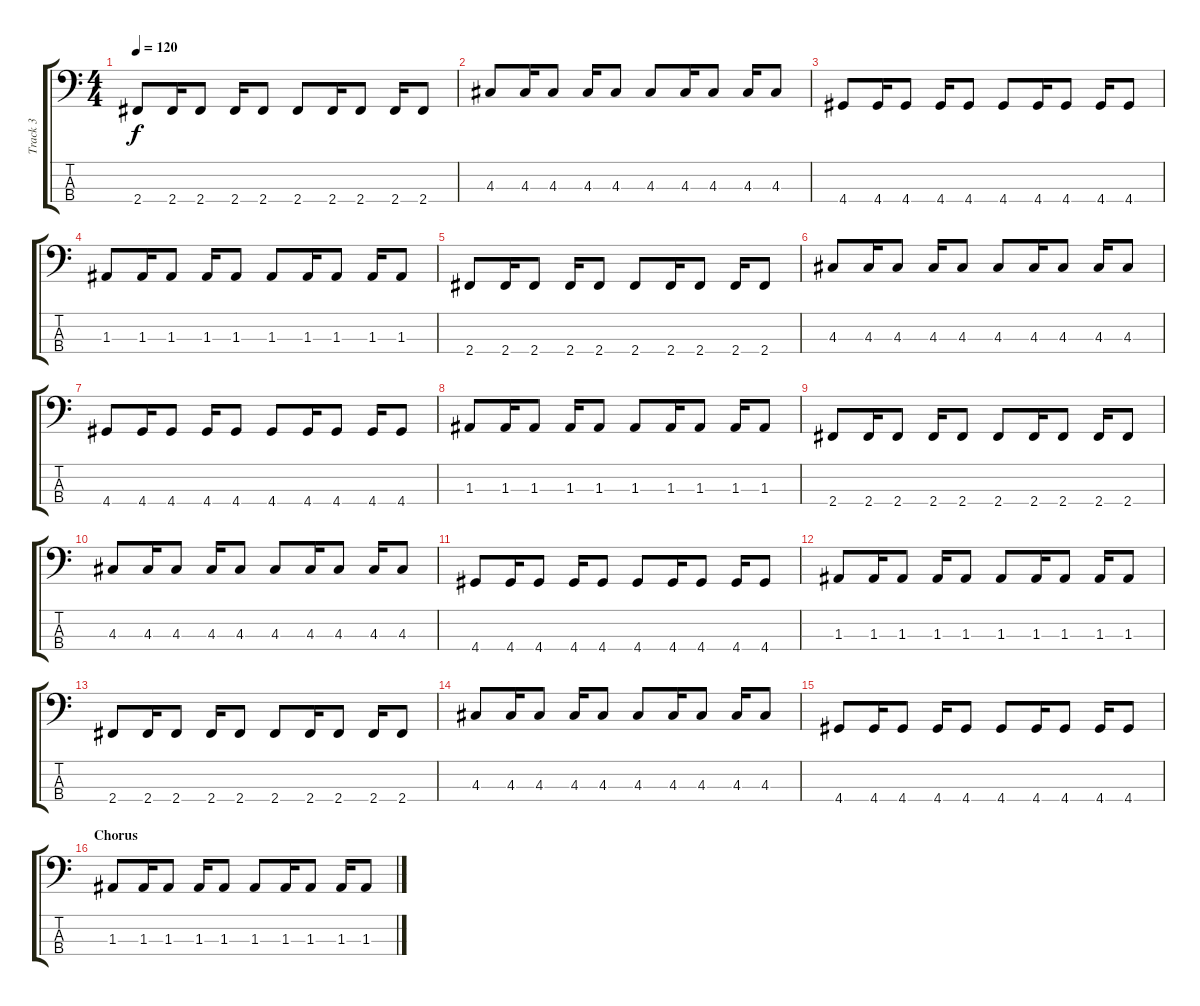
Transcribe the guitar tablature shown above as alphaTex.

\track ("Track 3" "Track 3") {instrument electricbassfinger}
\staff {score tabs}
\tuning (G2 D2 A1 E1) {hide}
\ts (4 4)
\tempo 120
\clef f4
\ks c
2.4.8{dy f} 2.4.16 2.4.8 2.4.16 2.4.8 2.4.8 2.4.16 2.4.8 2.4.16 2.4.8 |
4.3.8 4.3.16 4.3.8 4.3.16 4.3.8 4.3.8 4.3.16 4.3.8 4.3.16 4.3.8 |
4.4.8 4.4.16 4.4.8 4.4.16 4.4.8 4.4.8 4.4.16 4.4.8 4.4.16 4.4.8 |
1.3.8 1.3.16 1.3.8 1.3.16 1.3.8 1.3.8 1.3.16 1.3.8 1.3.16 1.3.8 |
2.4.8 2.4.16 2.4.8 2.4.16 2.4.8 2.4.8 2.4.16 2.4.8 2.4.16 2.4.8 |
4.3.8 4.3.16 4.3.8 4.3.16 4.3.8 4.3.8 4.3.16 4.3.8 4.3.16 4.3.8 |
4.4.8 4.4.16 4.4.8 4.4.16 4.4.8 4.4.8 4.4.16 4.4.8 4.4.16 4.4.8 |
1.3.8 1.3.16 1.3.8 1.3.16 1.3.8 1.3.8 1.3.16 1.3.8 1.3.16 1.3.8 |
2.4.8 2.4.16 2.4.8 2.4.16 2.4.8 2.4.8 2.4.16 2.4.8 2.4.16 2.4.8 |
4.3.8 4.3.16 4.3.8 4.3.16 4.3.8 4.3.8 4.3.16 4.3.8 4.3.16 4.3.8 |
4.4.8 4.4.16 4.4.8 4.4.16 4.4.8 4.4.8 4.4.16 4.4.8 4.4.16 4.4.8 |
1.3.8 1.3.16 1.3.8 1.3.16 1.3.8 1.3.8 1.3.16 1.3.8 1.3.16 1.3.8 |
2.4.8 2.4.16 2.4.8 2.4.16 2.4.8 2.4.8 2.4.16 2.4.8 2.4.16 2.4.8 |
4.3.8 4.3.16 4.3.8 4.3.16 4.3.8 4.3.8 4.3.16 4.3.8 4.3.16 4.3.8 |
4.4.8 4.4.16 4.4.8 4.4.16 4.4.8 4.4.8 4.4.16 4.4.8 4.4.16 4.4.8 |
\section ("" "Chorus")
1.3.8 1.3.16 1.3.8 1.3.16 1.3.8 1.3.8 1.3.16 1.3.8 1.3.16 1.3.8
